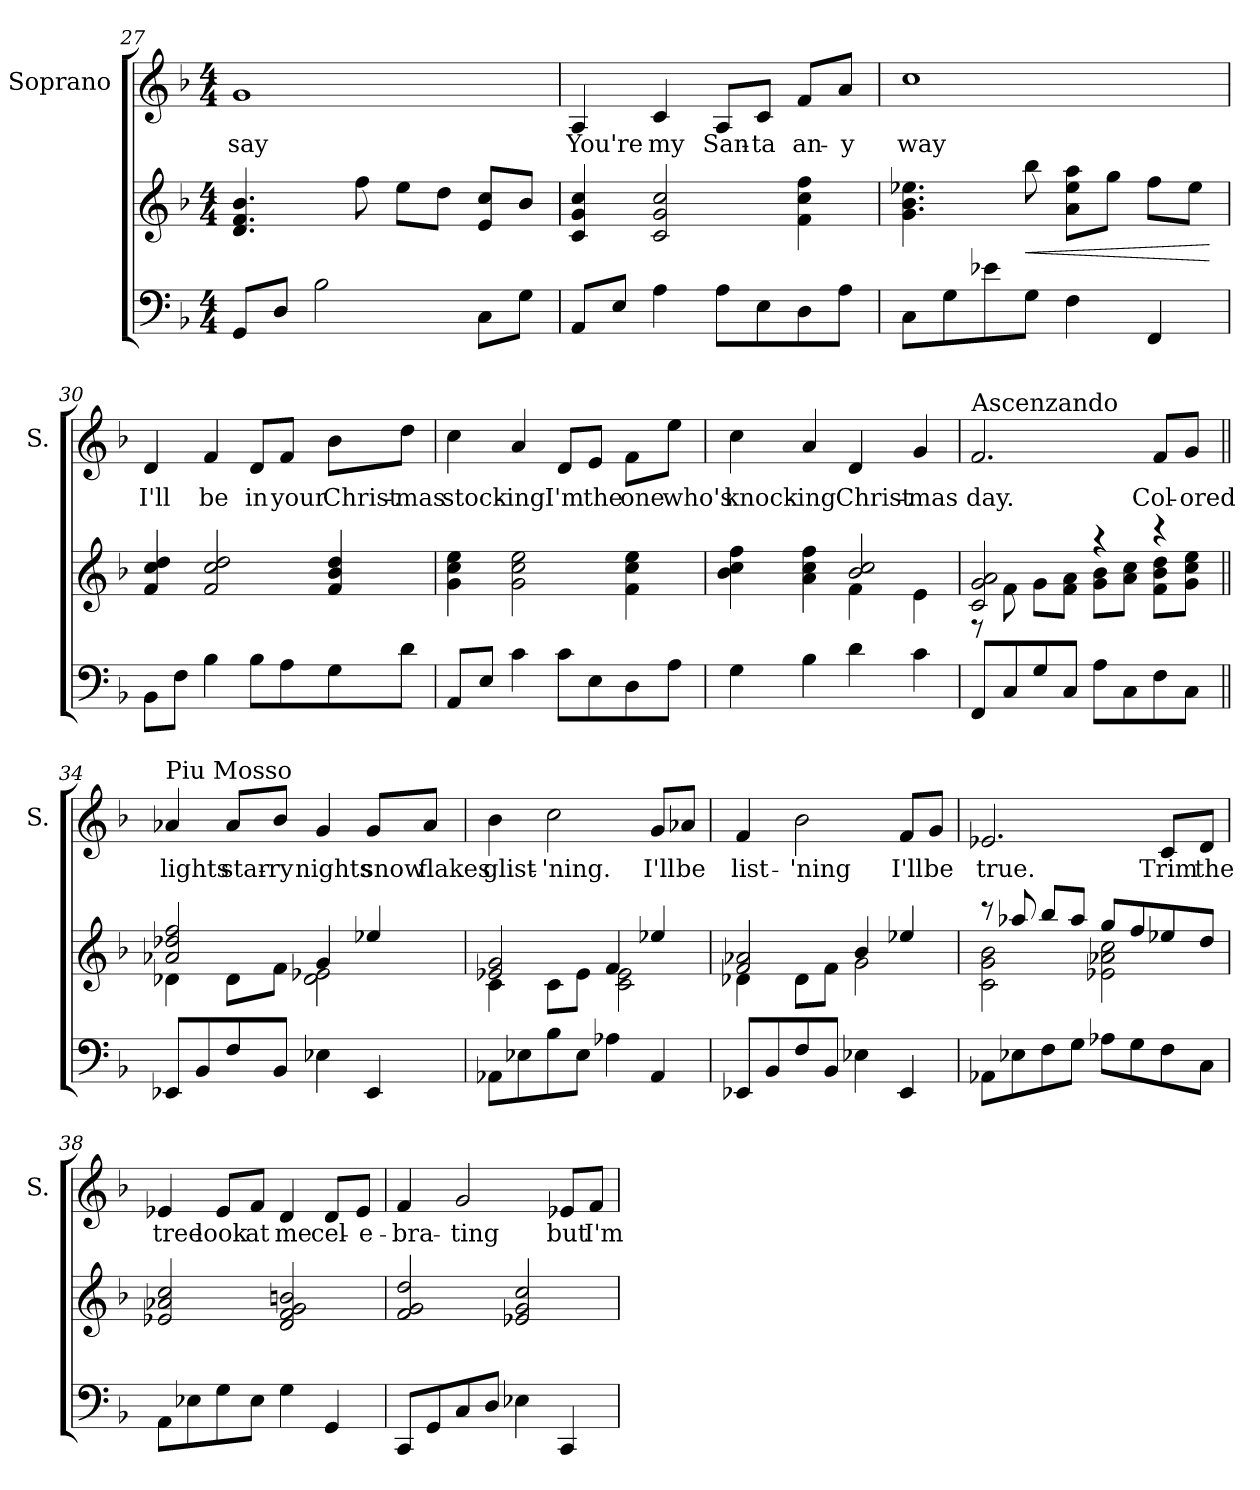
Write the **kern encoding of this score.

**kern	**kern	**dynam	**kern	**text
*part2	*part2	*part2	*part1	*part1
*staff3	*staff2	*staff2/3	*staff1	*staff1
*	*	*	*I"Soprano	*
*	*	*	*I'S.	*
*clefF4	*clefG2	*	*clefG2	*
*k[b-]	*k[b-]	*	*k[b-]	*
*M4/4	*M4/4	*	*M4/4	*
=27	=27	=27	=27	=27
8GGL	4.d 4.f 4.b-	.	1g	say
8DJ	.	.	.	.
2B-	.	.	.	.
.	8ff	.	.	.
.	8eeL	.	.	.
.	8ddJ	.	.	.
8CL	8e 8ccL	.	.	.
8GJ	8b-J	.	.	.
=28	=28	=28	=28	=28
8AAL	4c 4g 4cc	.	4A	You're
8EJ	.	.	.	.
4A	2c 2g 2cc	.	4c	my
8AL	.	.	8AL	San-
8E	.	.	8cJ	-ta
8D	4f 4cc 4ff	.	8fL	an-
8AJ	.	.	8aJ	-y
!!LO:LB:g=z
=29	=29	=29	=29	=29
8CL	4.g 4.b- 4.ee-X	.	1cc	way
8G	.	.	.	.
8e-X	.	.	.	.
!	!	!LO:HP:b	!	!
8GJ	8bb-	<	.	.
4F	8a 8ee- 8aaL	.	.	.
.	8ggJ	.	.	.
4FF	8ffL	.	.	.
.	8ee-J	.	.	.
.	.	[	.	.
=30	=30	=30	=30	=30
8BB-L	4f 4cc 4dd	.	4d	I'll
8FJ	.	.	.	.
4B-	2f 2cc 2dd	.	4f	be
8B-L	.	.	8dL	in
8A	.	.	8fJ	your
8G	4f 4b- 4dd	.	8b-L	Christ-
8dJ	.	.	8ddJ	-mas
=31	=31	=31	=31	=31
8AAL	4g 4cc 4ee	.	4cc	stock-
8EJ	.	.	.	.
4c	2g 2cc 2ee	.	4a	-ing
8cL	.	.	8dL	I'm
8E	.	.	8eJ	the
8D	4f 4cc 4ee	.	8fL	one
8AJ	.	.	8eeJ	who's
=32	=32	=32	=32	=32
*	*^	*	*	*
4G	2ryy	4b- 4cc 4ff	.	4cc	knock-
4B-	.	4a 4cc 4ff	.	4a	-ing
4d	2b- 2cc	4f	.	4d	Christ-
4c	.	4e	.	4g	-mas
!!LO:LB:g=z
=33	=33	=33	=33	=33	=33
!	!	!	!	!LO:TX:t=Ascenzando	!
8FFL	2c 2g 2a	8r	.	2.f	day.
8C	.	8f	.	.	.
8G	.	8gL	.	.	.
8CJ	.	8f 8aJ	.	.	.
8AL	4r	8g 8b-L	.	.	.
8C	.	8a 8ccJ	.	.	.
8F	4r	8f 8b- 8ddL	.	8fL	Col-
8CJ	.	8g 8cc 8eeJ	.	8gJ	-ored
=34||	=34||	=34||	=34||	=34||	=34||
!	!	!	!	!LO:TX:t=Piu Mosso	!
8EE-XL	2a-X 2dd-X 2ff	4d-X	.	4a-X	lights
8BB-	.	.	.	.	.
8F	.	8d-L	.	8a-L	star-
8BB-J	.	8fJ	.	8b-J	-ry
4E-X	4g	2d- 2e-X	.	4g	nights
4EE-	4ee-X	.	.	8gL	snow
.	.	.	.	8a-J	flakes
=35	=35	=35	=35	=35	=35
8AA-XL	2e-X 2g	4c	.	4b-	glist-
8E-X	.	.	.	.	.
8B-	.	8cL	.	2cc	-'ning.
8E-J	.	8e-J	.	.	.
4A-X	4f	2c 2e-	.	.	.
4AA-	4ee-X	.	.	8gL	I'll
.	.	.	.	8a-XJ	be
=36	=36	=36	=36	=36	=36
8EE-XL	2f 2a-X	4d-X	.	4f	list-
8BB-	.	.	.	.	.
8F	.	8d-L	.	2b-	-'ning
8BB-J	.	8fJ	.	.	.
4E-X	4b-	2g	.	.	.
4EE-	4ee-X	.	.	8fL	I'll
.	.	.	.	8gJ	be
!!LO:PB:g=z
=37	=37	=37	=37	=37	=37
8AA-XL	8r	2c 2g 2b-	.	2.e-X	true.
8E-X	8aa-X	.	.	.	.
8F	8bb-L	.	.	.	.
8GJ	8aa-J	.	.	.	.
8A-XL	8ggL	2e-X 2a-X 2cc	.	.	.
8G	8ff	.	.	.	.
8F	8ee-X	.	.	8cL	Trim
8CJ	8ddJ	.	.	8dJ	the
*	*v	*v	*	*	*
=38	=38	=38	=38	=38
8AAL	2e-X 2a-X 2cc	.	4e-X	tree
8E-X	.	.	.	.
8G	.	.	8e-L	look
8E-J	.	.	8fJ	at
4G	2d 2f 2g 2bn	.	4d	me
4GG	.	.	8dL	cel-
.	.	.	8e-J	-e-
=39	=39	=39	=39	=39
8CCL	2f 2g 2dd	.	4f	-bra-
8GG	.	.	.	.
8C	.	.	2g	-ting
8DJ	.	.	.	.
4E-X	2e-X 2g 2cc	.	.	.
4CC	.	.	8e-XL	but
.	.	.	8fJ	I'm
=	=	=	=	=
*-	*-	*-	*-	*-
